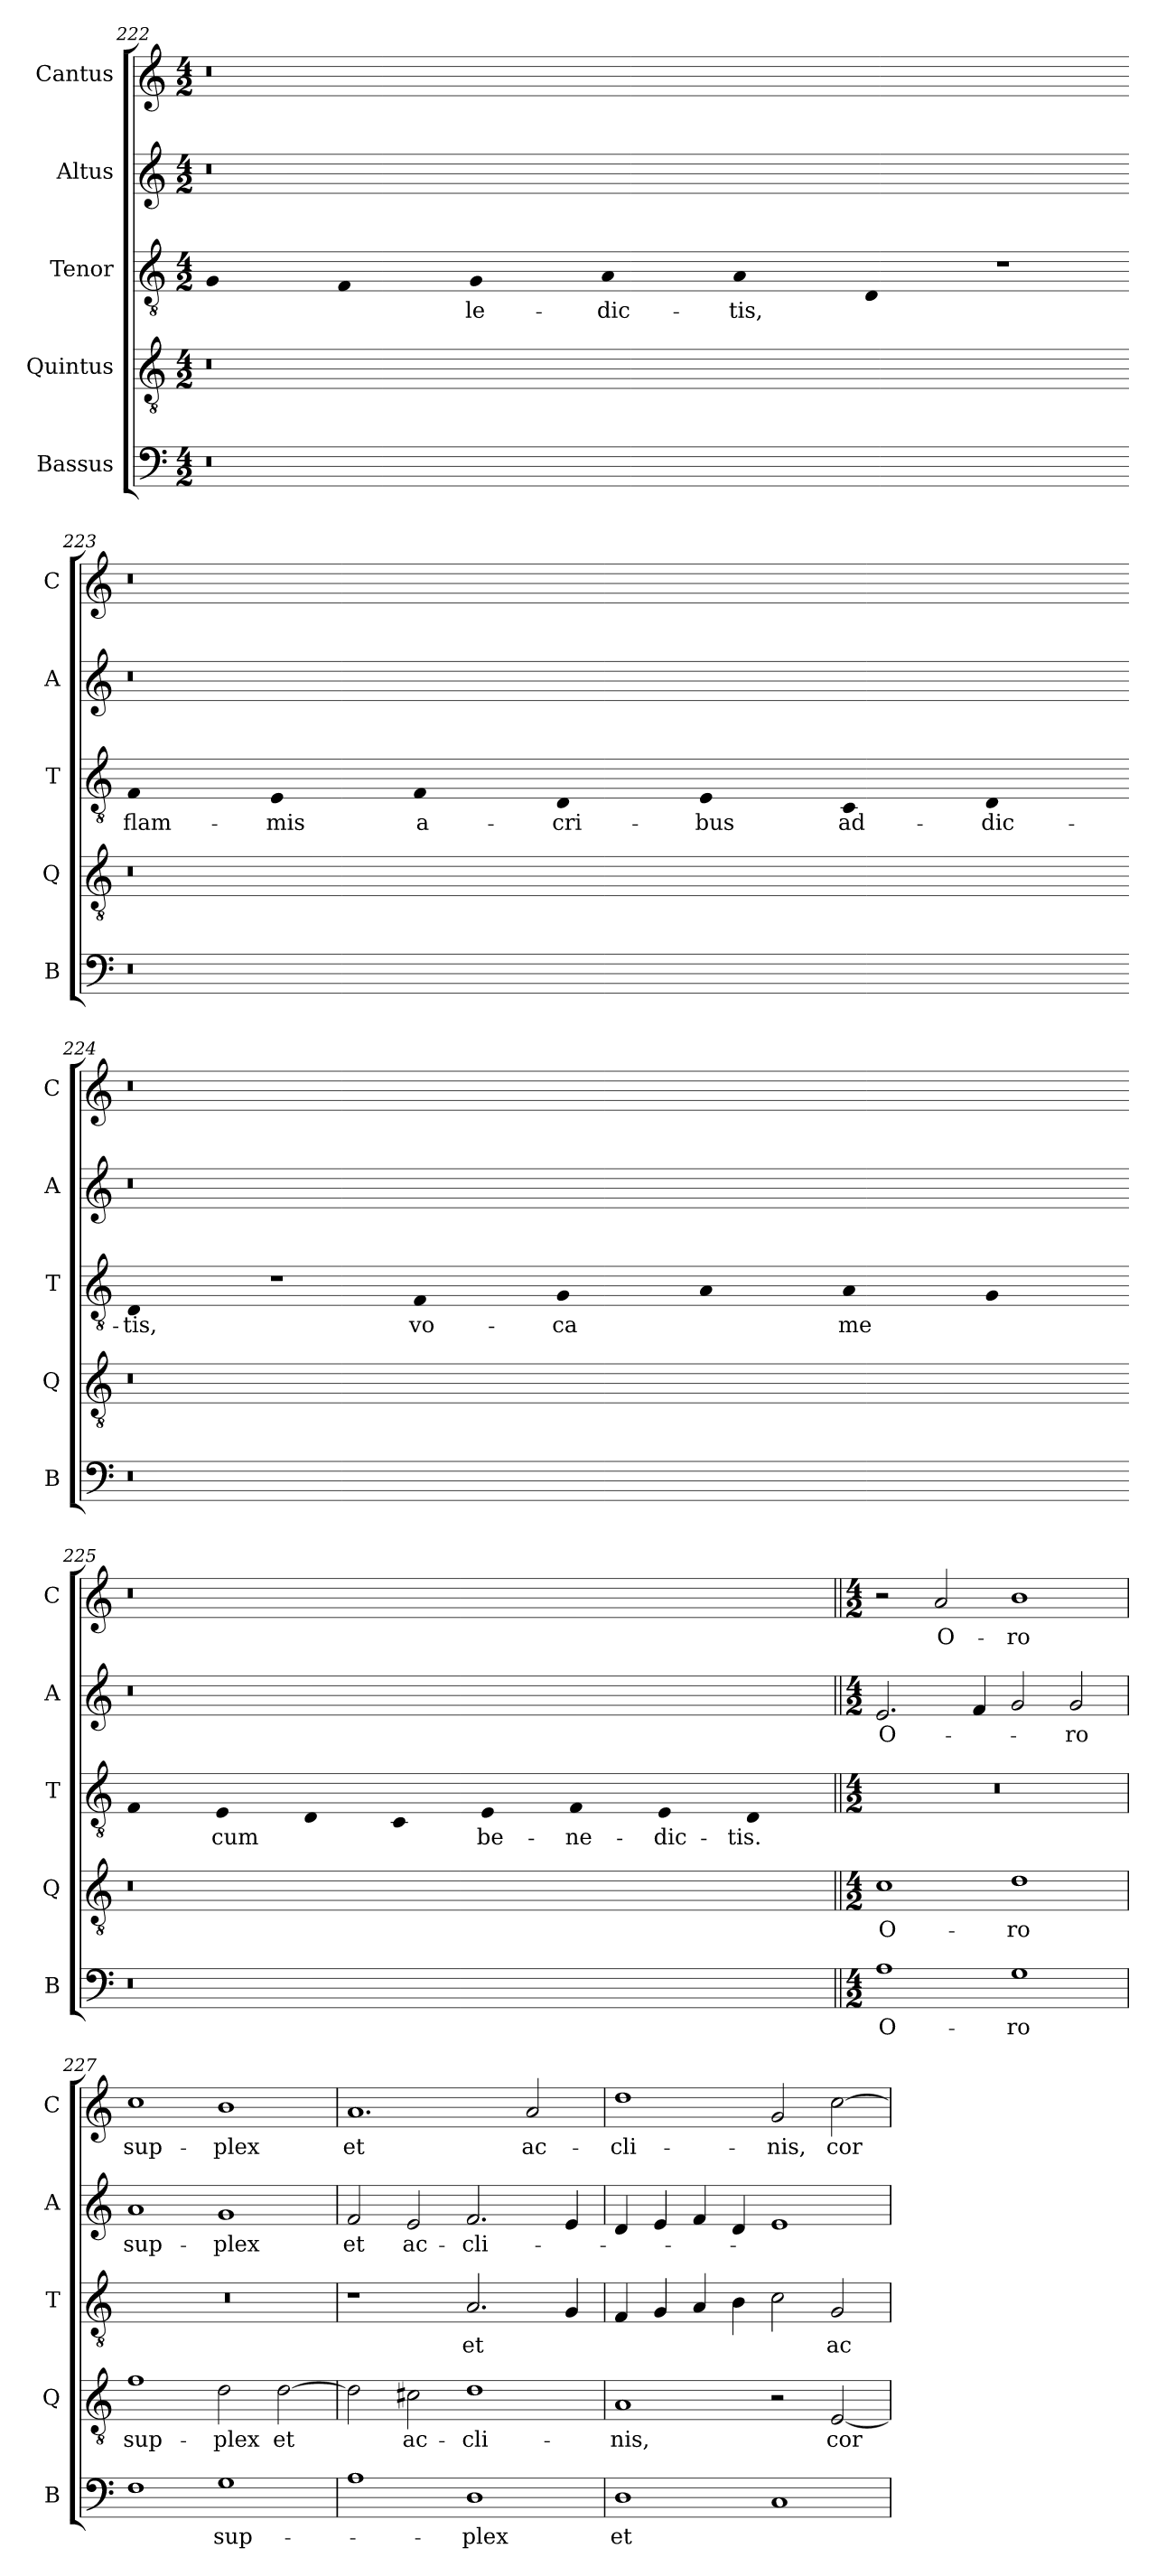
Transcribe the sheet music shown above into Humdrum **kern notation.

**kern	**text	**kern	**text	**kern	**text	**kern	**text	**kern	**text
*part5	*part5	*part4	*part4	*part3	*part3	*part2	*part2	*part1	*part1
*staff5	*staff5	*staff4	*staff4	*staff3	*staff3	*staff2	*staff2	*staff1	*staff1
*I"Bassus	*	*I"Quintus	*	*I"Tenor	*	*I"Altus	*	*I"Cantus	*
*I'B	*	*I'Q	*	*I'T	*	*I'A	*	*I'C	*
*clefF4	*	*clefGv2	*	*clefGv2	*	*clefG2	*	*clefG2	*
*k[]	*	*k[]	*	*k[]	*	*k[]	*	*k[]	*
*C:	*	*C:	*	*C:	*	*C:	*	*C:	*
*M4/2	*	*M4/2	*	*M4/2	*	*M4/2	*	*M4/2	*
=222	=222	=222	=222	=222	=222	=222	=222	=222	=222
!	!	!	!	!LO:N:head=solid	!	!	!	!	!
0r	.	0r	.	1G	.	0r	.	0r	.
!	!	!	!	!LO:N:head=solid	!	!	!	!	!
.	.	.	.	1F	.	.	.	.	.
!	!	!	!	!LO:N:head=solid	!	!	!	!	!
!	!	!	!	!	!LO:LY:b	!	!	!	!
00ryy	.	00ryy	.	1G	-le-	00ryy	.	00ryy	.
!	!	!	!	!LO:N:head=solid	!	!	!	!	!
!	!	!	!	!	!LO:LY:b	!	!	!	!
.	.	.	.	1A	-dic-	.	.	.	.
!	!	!	!	!LO:N:head=solid	!	!	!	!	!
!	!	!	!	!	!LO:LY:b	!	!	!	!
.	.	.	.	1A	-tis,	.	.	.	.
!	!	!	!	!LO:N:head=solid	!	!	!	!	!
.	.	.	.	1D	.	.	.	.	.
1ryy	.	1ryy	.	1r	.	1ryy	.	1ryy	.
=223-	=223-	=223-	=223-	=223-	=223-	=223-	=223-	=223-	=223-
!	!	!	!	!LO:N:head=solid	!	!	!	!	!
!	!	!	!	!	!LO:LY:b	!	!	!	!
0r	.	0r	.	1F	flam-	0r	.	0r	.
!	!	!	!	!LO:N:head=solid	!	!	!	!	!
!	!	!	!	!	!LO:LY:b	!	!	!	!
.	.	.	.	1E	-mis	.	.	.	.
!	!	!	!	!LO:N:head=solid	!	!	!	!	!
!	!	!	!	!	!LO:LY:b	!	!	!	!
00ryy	.	00ryy	.	1F	a-	00ryy	.	00ryy	.
!	!	!	!	!LO:N:head=solid	!	!	!	!	!
!	!	!	!	!	!LO:LY:b	!	!	!	!
.	.	.	.	1D	-cri-	.	.	.	.
!	!	!	!	!LO:N:head=solid	!	!	!	!	!
!	!	!	!	!	!LO:LY:b	!	!	!	!
.	.	.	.	1E	-bus	.	.	.	.
!	!	!	!	!LO:N:head=solid	!	!	!	!	!
!	!	!	!	!	!LO:LY:b	!	!	!	!
.	.	.	.	1C	ad-	.	.	.	.
!	!	!	!	!LO:N:head=solid	!	!	!	!	!
!	!	!	!	!	!LO:LY:b	!	!	!	!
1ryy	.	1ryy	.	1D	-dic-	1ryy	.	1ryy	.
=224-	=224-	=224-	=224-	=224-	=224-	=224-	=224-	=224-	=224-
!	!	!	!	!LO:N:head=solid	!	!	!	!	!
!	!	!	!	!	!LO:LY:b	!	!	!	!
0r	.	0r	.	1D	-tis,	0r	.	0r	.
.	.	.	.	1r	.	.	.	.	.
!	!	!	!	!LO:N:head=solid	!	!	!	!	!
!	!	!	!	!	!LO:LY:b	!	!	!	!
00ryy	.	00ryy	.	1F	vo-	00ryy	.	00ryy	.
!	!	!	!	!LO:N:head=solid	!	!	!	!	!
!	!	!	!	!	!LO:LY:b	!	!	!	!
.	.	.	.	1G	-ca	.	.	.	.
!	!	!	!	!LO:N:head=solid	!	!	!	!	!
.	.	.	.	1A	.	.	.	.	.
!	!	!	!	!LO:N:head=solid	!	!	!	!	!
!	!	!	!	!	!LO:LY:b	!	!	!	!
.	.	.	.	1A	me	.	.	.	.
!	!	!	!	!LO:N:head=solid	!	!	!	!	!
1ryy	.	1ryy	.	1G	.	1ryy	.	1ryy	.
=225-	=225-	=225-	=225-	=225-	=225-	=225-	=225-	=225-	=225-
!	!	!	!	!LO:N:head=solid	!	!	!	!	!
0r	.	0r	.	1F	.	0r	.	0r	.
!	!	!	!	!LO:N:head=solid	!	!	!	!	!
!	!	!	!	!	!LO:LY:b	!	!	!	!
.	.	.	.	1E	cum	.	.	.	.
!	!	!	!	!LO:N:head=solid	!	!	!	!	!
00.ryy	.	00.ryy	.	1D	.	00.ryy	.	00.ryy	.
!	!	!	!	!LO:N:head=solid	!	!	!	!	!
.	.	.	.	1C	.	.	.	.	.
!	!	!	!	!LO:N:head=solid	!	!	!	!	!
!	!	!	!	!	!LO:LY:b	!	!	!	!
.	.	.	.	1E	be-	.	.	.	.
!	!	!	!	!LO:N:head=solid	!	!	!	!	!
!	!	!	!	!	!LO:LY:b	!	!	!	!
.	.	.	.	1F	-ne-	.	.	.	.
!	!	!	!	!LO:N:head=solid	!	!	!	!	!
!	!	!	!	!	!LO:LY:b	!	!	!	!
.	.	.	.	1E	-dic-	.	.	.	.
!	!	!	!	!LO:N:head=solid	!	!	!	!	!
!	!	!	!	!	!LO:LY:b	!	!	!	!
.	.	.	.	1D	-tis.	.	.	.	.
!!LO:PB:g=z
=226||	=226||	=226||	=226||	=226||	=226||	=226||	=226||	=226||	=226||
*M4/2	*	*M4/2	*	*M4/2	*	*M4/2	*	*M4/2	*
!	!LO:LY:b	!	!	!	!	!	!	!	!
!	!	!	!LO:LY:b	!	!	!	!	!	!
!	!	!	!	!	!	!	!LO:LY:b	!	!
1A	O-	1c	O-	0r	.	2.e/	O-	2r	.
!	!	!	!	!	!	!	!	!	!LO:LY:b
.	.	.	.	.	.	.	.	2a/	O-
.	.	.	.	.	.	4f/	.	.	.
!	!LO:LY:b	!	!	!	!	!	!	!	!
!	!	!	!LO:LY:b	!	!	!	!	!	!
!	!	!	!	!	!	!	!	!	!LO:LY:b
1G	-ro	1d	-ro	.	.	2g/	.	1b	-ro
!	!	!	!	!	!	!	!LO:LY:b	!	!
.	.	.	.	.	.	2g/	-ro	.	.
=227	=227	=227	=227	=227	=227	=227	=227	=227	=227
!	!	!	!LO:LY:b	!	!	!	!	!	!
!	!	!	!	!	!	!	!LO:LY:b	!	!
!	!	!	!	!	!	!	!	!	!LO:LY:b
1F	.	1f	sup-	0r	.	1a	sup-	1cc	sup-
!	!LO:LY:b	!	!	!	!	!	!	!	!
!	!	!	!LO:LY:b	!	!	!	!	!	!
!	!	!	!	!	!	!	!LO:LY:b	!	!
!	!	!	!	!	!	!	!	!	!LO:LY:b
1G	sup-	2d\	-plex	.	.	1g	-plex	1b	-plex
!	!	!	!LO:LY:b	!	!	!	!	!	!
.	.	[2d\	et	.	.	.	.	.	.
=228	=228	=228	=228	=228	=228	=228	=228	=228	=228
!	!	!	!	!	!	!	!LO:LY:b	!	!
!	!	!	!	!	!	!	!	!	!LO:LY:b
1A	.	2d\]	.	1r	.	2f/	et	1.a	et
!	!	!	!LO:LY:b	!	!	!	!	!	!
!	!	!	!	!	!	!	!LO:LY:b	!	!
.	.	2c#X\	ac-	.	.	2e/	ac-	.	.
!	!LO:LY:b	!	!	!	!	!	!	!	!
!	!	!	!LO:LY:b	!	!	!	!	!	!
!	!	!	!	!	!LO:LY:b	!	!	!	!
!	!	!	!	!	!	!	!LO:LY:b	!	!
1D	-plex	1d	-cli-	2.A/	et	2.f/	-cli-	.	.
!	!	!	!	!	!	!	!	!	!LO:LY:b
.	.	.	.	.	.	.	.	2a/	ac-
.	.	.	.	4G/	.	4e/	.	.	.
=229	=229	=229	=229	=229	=229	=229	=229	=229	=229
!	!LO:LY:b	!	!	!	!	!	!	!	!
!	!	!	!LO:LY:b	!	!	!	!	!	!
!	!	!	!	!	!	!	!	!	!LO:LY:b
1D	et	1A	-nis,	4F/	.	4d/	.	1dd	-cli-
.	.	.	.	4G/	.	4e/	.	.	.
.	.	.	.	4A/	.	4f/	.	.	.
.	.	.	.	4B\	.	4d/	.	.	.
!	!	!	!	!	!	!	!	!	!LO:LY:b
1C	.	2r	.	2c\	.	1e	.	2g/	-nis,
!	!	!	!LO:LY:b	!	!	!	!	!	!
!	!	!	!	!	!LO:LY:b	!	!	!	!
!	!	!	!	!	!	!	!	!	!LO:LY:b
.	.	[2E/	cor	2G/	ac-	.	.	[2cc\	cor
=	=	=	=	=	=	=	=	=	=
*-	*-	*-	*-	*-	*-	*-	*-	*-	*-
